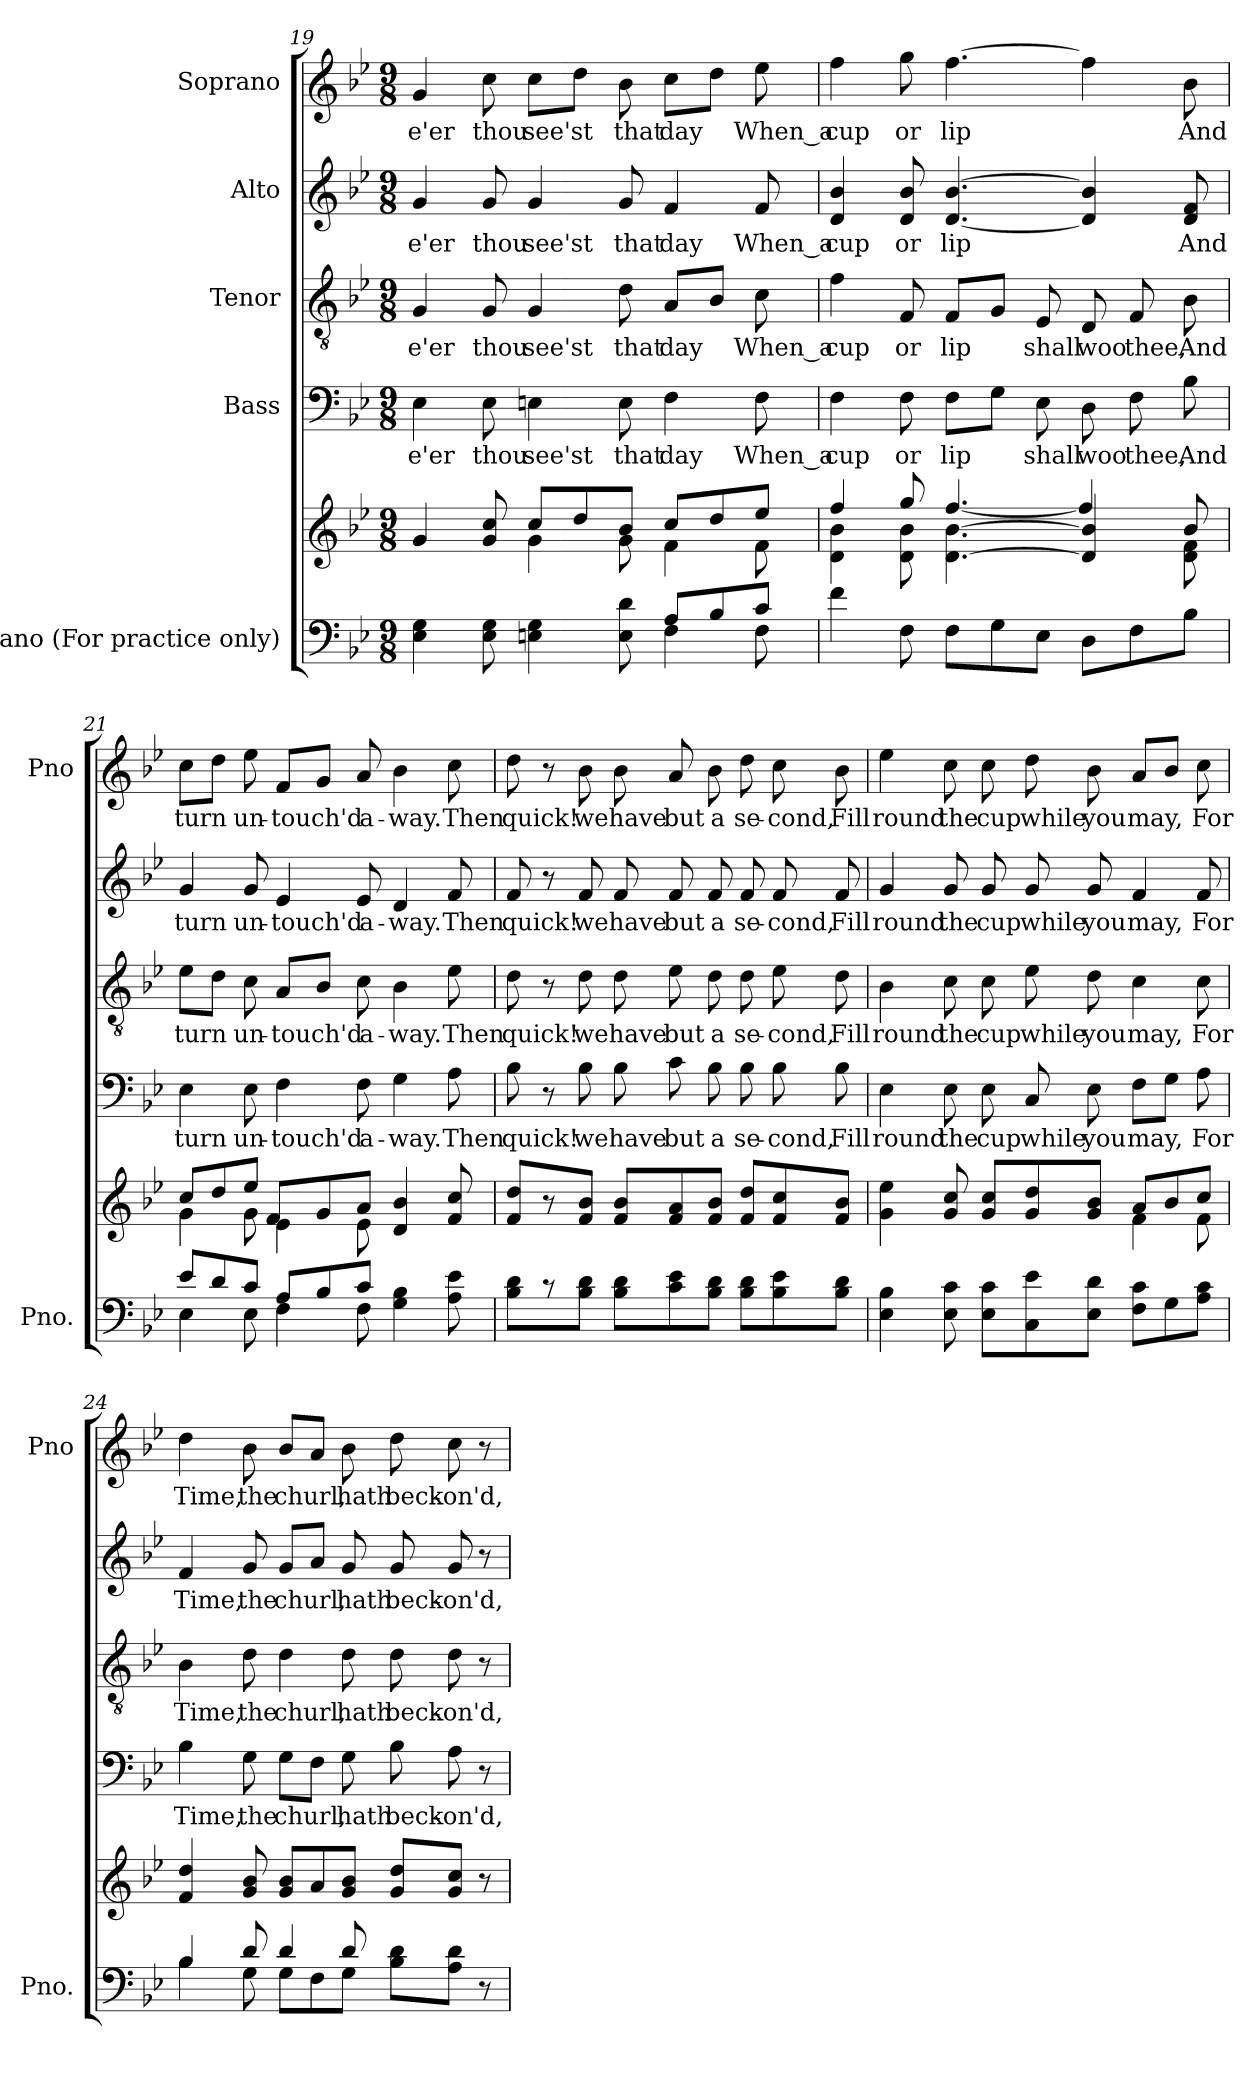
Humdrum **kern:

**kern	**kern	**kern	**text	**kern	**text	**kern	**text	**kern	**text
*part5	*part5	*part4	*part4	*part3	*part3	*part2	*part2	*part1	*part1
*staff6	*staff5	*staff4	*staff4	*staff3	*staff3	*staff2	*staff2	*staff1	*staff1
*I"Piano (For practice  only)	*	*I"Bass	*	*I"Tenor	*	*I"Alto	*	*I"Soprano	*
*I'Pno.	*	*	*	*	*	*	*	*I'Pno	*
*clefF4	*clefG2	*clefF4	*	*clefGv2	*	*clefG2	*	*clefG2	*
*k[b-e-]	*k[b-e-]	*k[b-e-]	*	*k[b-e-]	*	*k[b-e-]	*	*k[b-e-]	*
*B-:	*B-:	*B-:	*	*B-:	*	*B-:	*	*B-:	*
*M9/8	*M9/8	*M9/8	*	*M9/8	*	*M9/8	*	*M9/8	*
=19	=19	=19	=19	=19	=19	=19	=19	=19	=19
*^	*^	*	*	*	*	*	*	*	*
4E-\ 4G\	2.ryy	4g/	4.ryy	4E-\	e'er	4G/	e'er	4g/	e'er	4g/	e'er
8E-\ 8G\	.	8g/ 8cc/	.	8E-\	thou	8G/	thou	8g/	thou	8cc\	thou
4En\ 4G\	.	4g\	8cc/L	4En\	see'st	4G/	see'st	4g/	see'st	8cc\L	see'st
.	.	.	8dd/	.	.	.	.	.	.	8dd\J	.
8E\ 8d\	.	8g\	8b-/J	8E\	that	8d\	that	8g/	that	8b-\	that
8A/L	4F\	4f\	8cc/L	4F\	day	8A/L	day	4f/	day	8cc\L	day
8B-/	.	.	8dd/	.	.	8B-/J	.	.	.	8dd\J	.
8c/J	8F\	8f\	8ee-/J	8F\	When_a	8c\	When_a	8f/	When_a	8ee-\	When_a
*v	*v	*	*	*	*	*	*	*	*	*	*
!!LO:PB:g=z
=20	=20	=20	=20	=20	=20	=20	=20	=20	=20	=20
4f\	4d\ 4b-\	4ff/	4F\	cup	4f\	cup	4d/ 4b-/	cup	4ff\	cup
8F\	8d\ 8b-\	8gg/	8F\	or	8F/	or	8d/ 8b-/	or	8gg\	or
8F\L	[4.d\ [4.b-\	[4.ff/	8F\L	lip	8F/L	lip	[4.d/ [4.b-/	lip	[4.ff\	lip
8G\	.	.	8G\J	.	8G/J	.	.	.	.	.
8E-\J	.	.	8E-\	shall	8E-/	shall	.	.	.	.
8D\L	4d/] 4b-/]	4ff/]	8D\	woo	8D/	woo	4d/] 4b-/]	.	4ff\]	.
8F\	.	.	8F\	thee,	8F/	thee,	.	.	.	.
8B-\J	8d\ 8f\	8b-/	8B-\	And	8B-\	And	8d/ 8f/	And	8b-\	And
=21	=21	=21	=21	=21	=21	=21	=21	=21	=21	=21
*^	*	*	*	*	*	*	*	*	*	*
8e-/L	4E-\	4g\	8cc/L	4E-\	turn	8e-\L	turn	4g/	turn	8cc\L	turn
8d/	.	.	8dd/	.	.	8d\J	.	.	.	8dd\J	.
8c/J	8E-\	8g\	8ee-/J	8E-\	un-	8c\	un-	8g/	un-	8ee-\	un-
8A/L	4F\	4e-\	8f/L	4F\	-touch'd	8A/L	-touch'd	4e-/	-touch'd	8f/L	-touch'd
8B-/	.	.	8g/	.	.	8B-/J	.	.	.	8g/J	.
8c/J	8F\	8e-\	8a/J	8F\	a-	8c\	a-	8e-/	a-	8a/	a-
4G\ 4B-\	4.ryy	4d/ 4b-/	4.ryy	4G\	-way.	4B-\	-way.	4d/	-way.	4b-\	-way.
8A\ 8e-\	.	8f/ 8cc/	.	8A\	Then	8e-\	Then	8f/	Then	8cc\	Then
*v	*v	*	*	*	*	*	*	*	*	*	*
*	*v	*v	*	*	*	*	*	*	*	*
=22	=22	=22	=22	=22	=22	=22	=22	=22	=22
8B-\ 8d\L	8f/ 8dd/L	8B-\	quick!	8d\	quick!	8f/	quick!	8dd\	quick!
8r	8r	8r	.	8r	.	8r	.	8r	.
8B-\ 8d\J	8f/ 8b-/J	8B-\	we	8d\	we	8f/	we	8b-\	we
8B-\ 8d\L	8f/ 8b-/L	8B-\	have	8d\	have	8f/	have	8b-\	have
8c\ 8e-\	8f/ 8a/	8c\	but	8e-\	but	8f/	but	8a/	but
8B-\ 8d\J	8f/ 8b-/J	8B-\	a	8d\	a	8f/	a	8b-\	a
8B-\ 8d\L	8f/ 8dd/L	8B-\	se-	8d\	se-	8f/	se-	8dd\	se-
8B-\ 8e-\	8f/ 8cc/	8B-\	-cond,	8e-\	-cond,	8f/	-cond,	8cc\	-cond,
8B-\ 8d\J	8f/ 8b-/J	8B-\	Fill	8d\	Fill	8f/	Fill	8b-\	Fill
!!LO:LB:g=z
=23	=23	=23	=23	=23	=23	=23	=23	=23	=23
*	*^	*	*	*	*	*	*	*	*
4E-\ 4B-\	4g\ 4ee-\	2.ryy	4E-\	round	4B-\	round	4g/	round	4ee-\	round
8E-\ 8c\	8g/ 8cc/	.	8E-\	the	8c\	the	8g/	the	8cc\	the
8E-\ 8c\L	8g/ 8cc/L	.	8E-\	cup	8c\	cup	8g/	cup	8cc\	cup
8C\ 8e-\	8g/ 8dd/	.	8C/	while	8e-\	while	8g/	while	8dd\	while
8E-\ 8d\J	8g/ 8b-/J	.	8E-\	you	8d\	you	8g/	you	8b-\	you
8F\ 8c\L	4f\	8a/L	8F\L	may,	4c\	may,	4f/	may,	8a/L	may,
8G\	.	8b-/	8G\J	.	.	.	.	.	8b-/J	.
8A\ 8c\J	8f\	8cc/J	8A\	For	8c\	For	8f/	For	8cc\	For
*	*v	*v	*	*	*	*	*	*	*	*
=24	=24	=24	=24	=24	=24	=24	=24	=24	=24
*^	*	*	*	*	*	*	*	*	*
4B-\	4B-/	4f/ 4dd/	4B-\	Time,	4B-\	Time,	4f/	Time,	4dd\	Time,
8G\	8d/	8g/ 8b-/	8G\	the	8d\	the	8g/	the	8b-\	the
8G\L	4d/	8g/ 8b-/L	8G\L	churl,	4d\	churl,	8g/L	churl,	8b-/L	churl,
8F\	.	8a/	8F\J	.	.	.	8a/J	.	8a/J	.
8G\J	8d/	8g/ 8b-/J	8G\	hath	8d\	hath	8g/	hath	8b-\	hath
8B-\ 8d\L	4.ryy	8g/ 8dd/L	8B-\	beck-	8d\	beck-	8g/	beck-	8dd\	beck-
8A\ 8d\J	.	8g/ 8cc/J	8A\	-on'd,	8d\	-on'd,	8g/	-on'd,	8cc\	-on'd,
8r	.	8r	8r	.	8r	.	8r	.	8r	.
*v	*v	*	*	*	*	*	*	*	*	*
=	=	=	=	=	=	=	=	=	=
*-	*-	*-	*-	*-	*-	*-	*-	*-	*-
